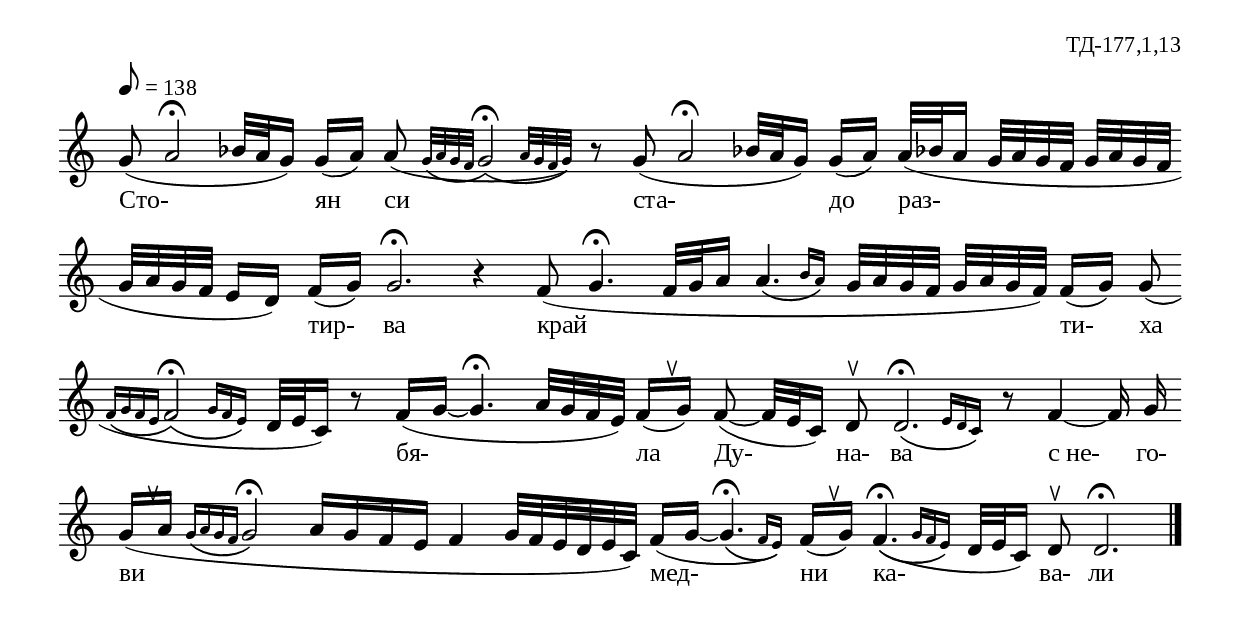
%{
td_177_1_13
%}

\include "td-preamble.ly"

\score {
\relative c'' {
\tempo 8 = 138
\cadenzaOn
g8( a2\fermata bes32[ a g16]) g[( a]) a8( 
\grace { g32[\( a g f] } \afterGrace g2\fermata\)\( { a32[ g f g]\)) } r8
g( a2\fermata bes!32[ a g16]) g[( a]) 
a32([ bes! a16] g32[ a g f] g32[ a g f] \bar "" g32[ a g f] \bar "" e16[ d])
\bar ""
f16[( g]) g2.\fermata r4 f8( g4.\fermata f32[ g a16] \bar ""
\afterGrace a4.\( { bes16[ a\)] } g32[ a g f] g32[ a g f)] f16[( g]) \bar ""
g8\noBeam( \bar "" \grace { f16[\( g f e] } 
\afterGrace f2\fermata\)\( { g16[ f e]\) } \bar ""
d32[ e c16]) r8
\bar ""
f16[( g]~ g4.\fermata a32[ g f e]) f16([ s^\ltoe g]) f8(~ f32[ e c16]) 
d8^\ltoe\noBeam \bar ""
\afterGrace d2.\fermata\( { e16[ d c\)] } r8 \bar "" f4~ f16 g\noBeam \bar ""
g16[( s^\ltoe a] \grace { g16[\( a g f] } \bar "" g2\fermata\) a16[ g f e] 
\bar ""
f4 g32[ f e d e c]) f16[( g]~ \afterGrace g4.\fermata\( { f16[ e]\)) } f16[( s^\ltoe g])
\afterGrace f4.\fermata(\( { g16[ f e]\) } d32[ e c16]) d8^\ltoe d2.\fermata
 \bar "|." 
}
\addlyrics { Сто- ян си ста- до раз- тир- ва край ти- ха бя- ла Ду- на- ва
"с не-" го- ви мед- ни ка- ва- ли }
%
\layout {
   \context { 
	    \Staff \remove "Time_signature_engraver" } 
  indent = #0
  line-width = 190\mm
  ragged-right=##f
}
%
\midi { 
	\context {
		\Score tempoWholesPerMinute = #(ly:make-moment 138 8)
		}
	}
}
%
\header{
  opus = "ТД-177,1,13"
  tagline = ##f
}


